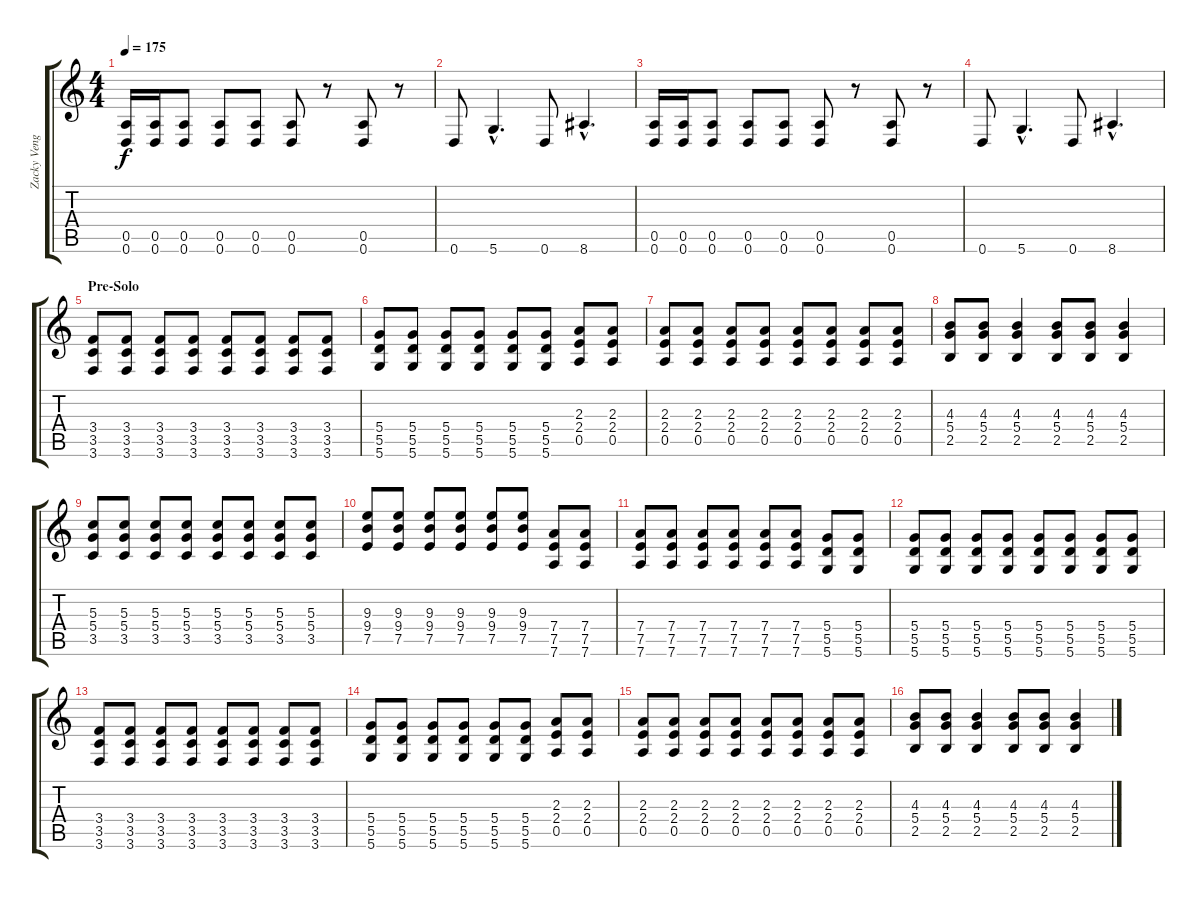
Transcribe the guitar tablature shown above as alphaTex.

\track ("Zacky Vengeance" "Zacky Veng") {instrument overdrivenguitar}
\staff {score tabs}
\tuning (E4 B3 G3 D3 A2 D2) {hide}
\ts (4 4)
\tempo 175
\clef g2
\ks c
(0.5 0.6).16{dy f} (0.5 0.6).16 (0.5 0.6).8 (0.5 0.6).8 (0.5 0.6).8 (0.5 0.6).8 r.8 (0.5 0.6).8 r.8 |
0.6.8 5.6{hac}.4{d} 0.6.8 8.6{hac}.4{d} |
(0.5 0.6).16 (0.5 0.6).16 (0.5 0.6).8 (0.5 0.6).8 (0.5 0.6).8 (0.5 0.6).8 r.8 (0.5 0.6).8 r.8 |
0.6.8 5.6{hac}.4{d} 0.6.8 8.6{hac}.4{d} |
\section ("" "Pre-Solo")
(3.4 3.5 3.6).8 (3.4 3.5 3.6).8 (3.4 3.5 3.6).8 (3.4 3.5 3.6).8 (3.4 3.5 3.6).8 (3.4 3.5 3.6).8 (3.4 3.5 3.6).8 (3.4 3.5 3.6).8 |
(5.4 5.5 5.6).8 (5.4 5.5 5.6).8 (5.4 5.5 5.6).8 (5.4 5.5 5.6).8 (5.4 5.5 5.6).8 (5.4 5.5 5.6).8 (2.3 2.4 0.5).8 (2.3 2.4 0.5).8 |
(2.3 2.4 0.5).8 (2.3 2.4 0.5).8 (2.3 2.4 0.5).8 (2.3 2.4 0.5).8 (2.3 2.4 0.5).8 (2.3 2.4 0.5).8 (2.3 2.4 0.5).8 (2.3 2.4 0.5).8 |
(4.3 5.4 2.5).8 (4.3 5.4 2.5).8 (4.3 5.4 2.5).4 (4.3 5.4 2.5).8 (4.3 5.4 2.5).8 (4.3 5.4 2.5).4 |
(5.3 5.4 3.5).8 (5.3 5.4 3.5).8 (5.3 5.4 3.5).8 (5.3 5.4 3.5).8 (5.3 5.4 3.5).8 (5.3 5.4 3.5).8 (5.3 5.4 3.5).8 (5.3 5.4 3.5).8 |
(9.3 9.4 7.5).8 (9.3 9.4 7.5).8 (9.3 9.4 7.5).8 (9.3 9.4 7.5).8 (9.3 9.4 7.5).8 (9.3 9.4 7.5).8 (7.4 7.5 7.6).8 (7.4 7.5 7.6).8 |
(7.4 7.5 7.6).8 (7.4 7.5 7.6).8 (7.4 7.5 7.6).8 (7.4 7.5 7.6).8 (7.4 7.5 7.6).8 (7.4 7.5 7.6).8 (5.4 5.5 5.6).8 (5.4 5.5 5.6).8 |
(5.4 5.5 5.6).8 (5.4 5.5 5.6).8 (5.4 5.5 5.6).8 (5.4 5.5 5.6).8 (5.4 5.5 5.6).8 (5.4 5.5 5.6).8 (5.4 5.5 5.6).8 (5.4 5.5 5.6).8 |
(3.4 3.5 3.6).8 (3.4 3.5 3.6).8 (3.4 3.5 3.6).8 (3.4 3.5 3.6).8 (3.4 3.5 3.6).8 (3.4 3.5 3.6).8 (3.4 3.5 3.6).8 (3.4 3.5 3.6).8 |
(5.4 5.5 5.6).8 (5.4 5.5 5.6).8 (5.4 5.5 5.6).8 (5.4 5.5 5.6).8 (5.4 5.5 5.6).8 (5.4 5.5 5.6).8 (2.3 2.4 0.5).8 (2.3 2.4 0.5).8 |
(2.3 2.4 0.5).8 (2.3 2.4 0.5).8 (2.3 2.4 0.5).8 (2.3 2.4 0.5).8 (2.3 2.4 0.5).8 (2.3 2.4 0.5).8 (2.3 2.4 0.5).8 (2.3 2.4 0.5).8 |
(4.3 5.4 2.5).8 (4.3 5.4 2.5).8 (4.3 5.4 2.5).4 (4.3 5.4 2.5).8 (4.3 5.4 2.5).8 (4.3 5.4 2.5).4
